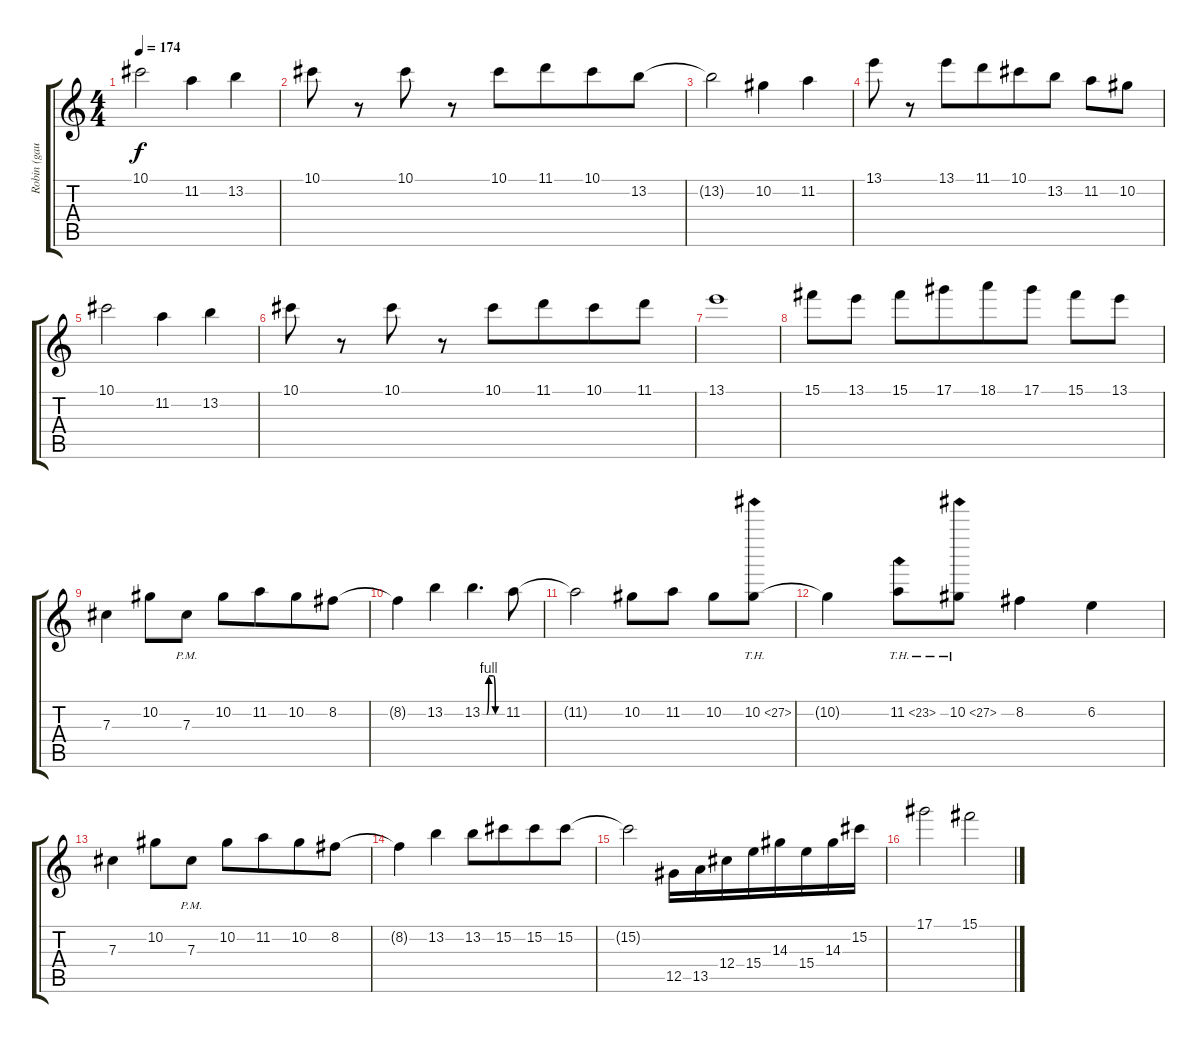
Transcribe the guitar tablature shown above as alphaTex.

\track ("Robin (gauche)" "Robin (gau") {solo instrument distortionguitar}
\staff {score tabs}
\tuning (Eb4 Bb3 Gb3 Db3 Ab2 Db2) {hide}
\ts (4 4)
\tempo 174
\clef g2
\ks c
10.1{t}.2{dy f beam merge} 11.2.4 13.2.4 |
10.1.8 r.8 10.1.8 r.8 10.1.8 11.1.8{beam merge} 10.1.8{beam merge} 13.2.8 |
13.2{t}.2{beam merge} 10.2.4 11.2.4 |
13.1.8 r.8 13.1.8 11.1.8{beam merge} 10.1.8 13.2.8 11.2.8 10.2.8 |
10.1.2{beam merge} 11.2.4 13.2.4 |
10.1.8 r.8 10.1.8 r.8 10.1.8 11.1.8{beam merge} 10.1.8{beam merge} 11.1.8 |
13.1.1 |
15.1.8 13.1.8 15.1.8 17.1.8{beam merge} 18.1.8 17.1.8 15.1.8 13.1.8 |
7.3.4{beam merge} 10.2.8 7.3{pm}.8 10.2.8{beam merge} 11.2.8{beam merge} 10.2.8{beam merge} 8.2.8 |
8.2{t}.4{beam merge} 13.2.4 13.2{be (custom 0 0 10 0 14 0 20 4 34 4 40 0 60 0)}.4{d} 11.2.8 |
11.2{t}.2{beam merge} 10.2.8{beam merge} 11.2.8 10.2.8 10.2{th 17}.8 |
10.2{t}.4{beam merge} 11.2{th 12}.8{beam merge} 10.2{th 17}.8 8.2.4 6.2.4 |
7.3.4{beam merge} 10.2.8 7.3{pm}.8 10.2.8{beam merge} 11.2.8{beam merge} 10.2.8{beam merge} 8.2.8 |
8.2{t}.4 13.2.4{beam merge} 13.2.8 15.2.8{beam merge} 15.2.8 15.2.8 |
15.2{t}.2 12.5.16 13.5.16{beam merge} 12.4.16 15.4.16{beam merge} 14.3.16{beam merge} 15.4.16{beam merge} 14.3.16 15.2.16 |
17.1.2 15.1.2
